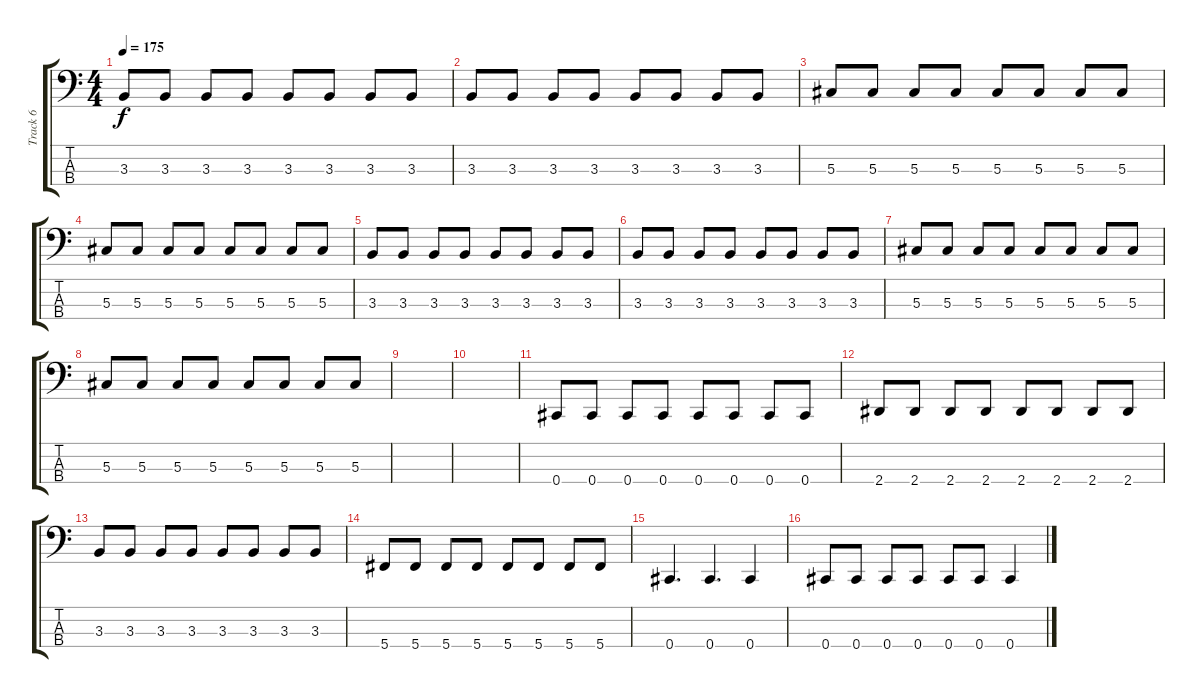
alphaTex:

\track ("Track 6" "Track 6") {instrument electricbassfinger}
\staff {score tabs}
\tuning (Gb2 Db2 Ab1 Db1) {hide}
\ts (4 4)
\tempo 175
\clef f4
\ks c
3.3.8{dy f} 3.3.8 3.3.8 3.3.8 3.3.8 3.3.8 3.3.8 3.3.8 |
3.3.8 3.3.8 3.3.8 3.3.8 3.3.8 3.3.8 3.3.8 3.3.8 |
5.3.8 5.3.8 5.3.8 5.3.8 5.3.8 5.3.8 5.3.8 5.3.8 |
5.3.8 5.3.8 5.3.8 5.3.8 5.3.8 5.3.8 5.3.8 5.3.8 |
3.3.8 3.3.8 3.3.8 3.3.8 3.3.8 3.3.8 3.3.8 3.3.8 |
3.3.8 3.3.8 3.3.8 3.3.8 3.3.8 3.3.8 3.3.8 3.3.8 |
5.3.8 5.3.8 5.3.8 5.3.8 5.3.8 5.3.8 5.3.8 5.3.8 |
5.3.8 5.3.8 5.3.8 5.3.8 5.3.8 5.3.8 5.3.8 5.3.8 |
|
|
0.4.8 0.4.8 0.4.8 0.4.8 0.4.8 0.4.8 0.4.8 0.4.8 |
2.4.8 2.4.8 2.4.8 2.4.8 2.4.8 2.4.8 2.4.8 2.4.8 |
3.3.8 3.3.8 3.3.8 3.3.8 3.3.8 3.3.8 3.3.8 3.3.8 |
5.4.8 5.4.8 5.4.8 5.4.8 5.4.8 5.4.8 5.4.8 5.4.8 |
0.4.4{d} 0.4.4{d} 0.4.4 |
0.4.8 0.4.8 0.4.8 0.4.8 0.4.8 0.4.8 0.4.4
